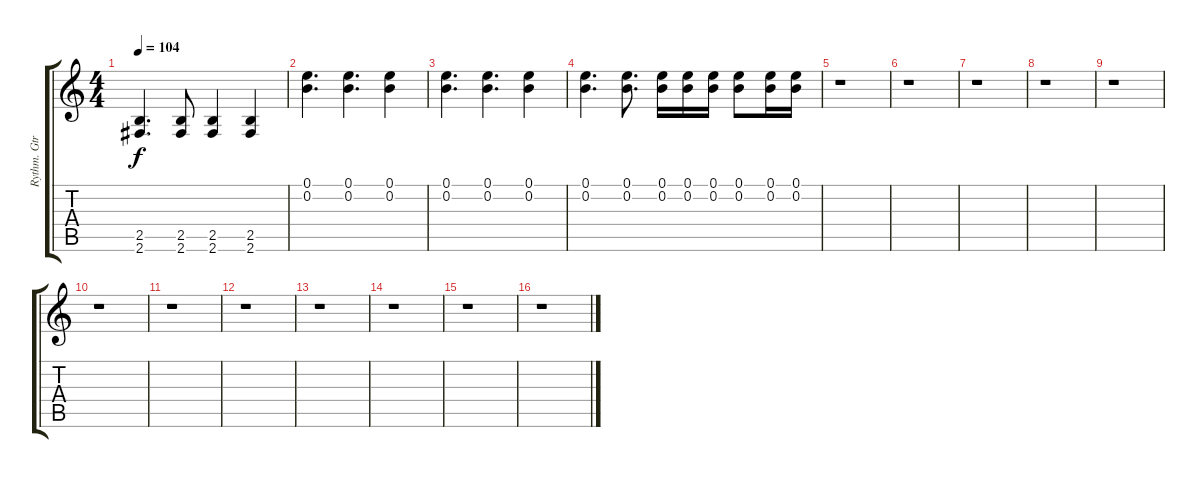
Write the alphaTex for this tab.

\track ("Rythm. Gtr" "Rythm. Gtr") {instrument electricguitarmuted}
\staff {score tabs}
\tuning (E4 B3 G3 D3 A2 E2) {hide}
\ts (4 4)
\tempo 104
\clef g2
\ks c
(2.5{t} 2.6{t}).4{d dy f} (2.5 2.6).8 (2.5 2.6).4 (2.5 2.6).4 |
(0.1 0.2).4{d} (0.1 0.2).4{d} (0.1 0.2).4 |
(0.1 0.2).4{d} (0.1 0.2).4{d} (0.1 0.2).4 |
(0.1 0.2).4{d} (0.1 0.2).8{d} (0.1 0.2).16 (0.1 0.2).16 (0.1 0.2).16 (0.1 0.2).8 (0.1 0.2).16 (0.1 0.2).16 |
r.1 |
r.1 |
r.1 |
r.1 |
r.1 |
r.1 |
r.1 |
r.1 |
r.1 |
r.1 |
r.1 |
r.1
